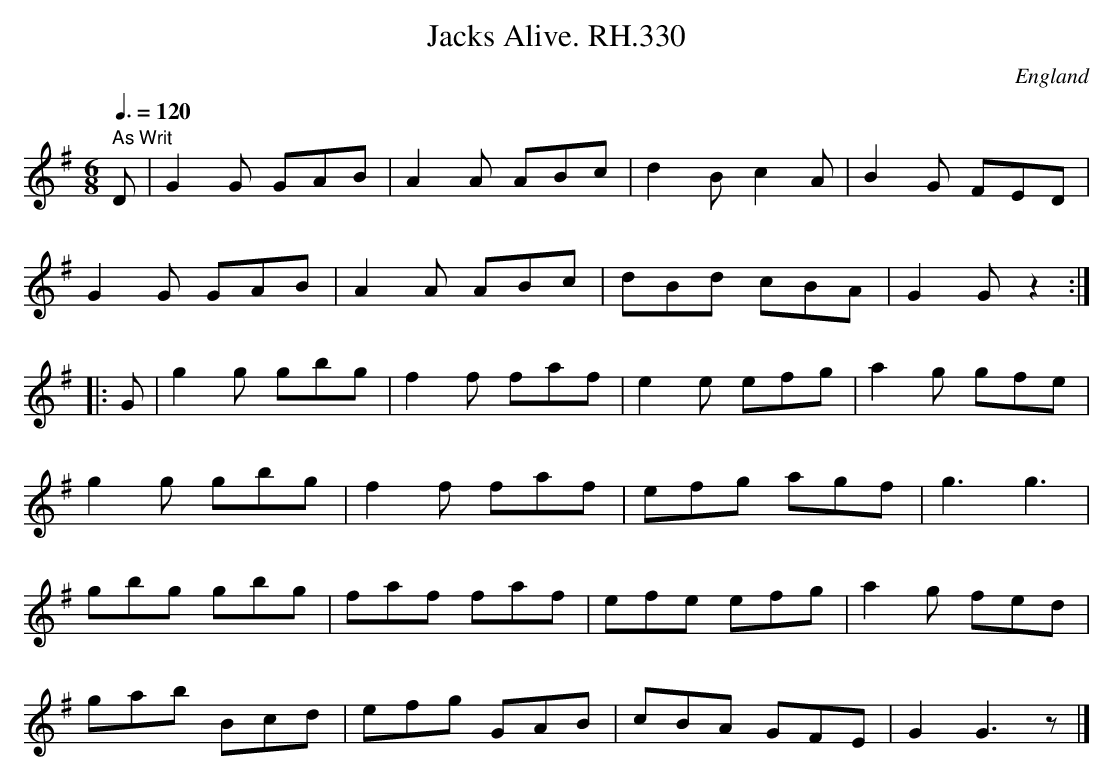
X:1
T:Jacks Alive. RH.330
L:1/8
M:6/8
O:England
Q:3/8=120
K:G
" As Writ"D|G2G GAB|A2A ABc|d2B c2A|B2G FED|!
G2G GAB|A2A ABc|dBd cBA|G2Gz2:|!
|:G|g2g gbg|f2f faf|e2e efg|a2g gfe|!
g2g gbg|f2f faf|efg agf|g3 g3|!
gbg gbg|faf faf|efe efg|a2g fed|!
gab Bcd|efg GAB|cBA GFE|G2 G3z|]
